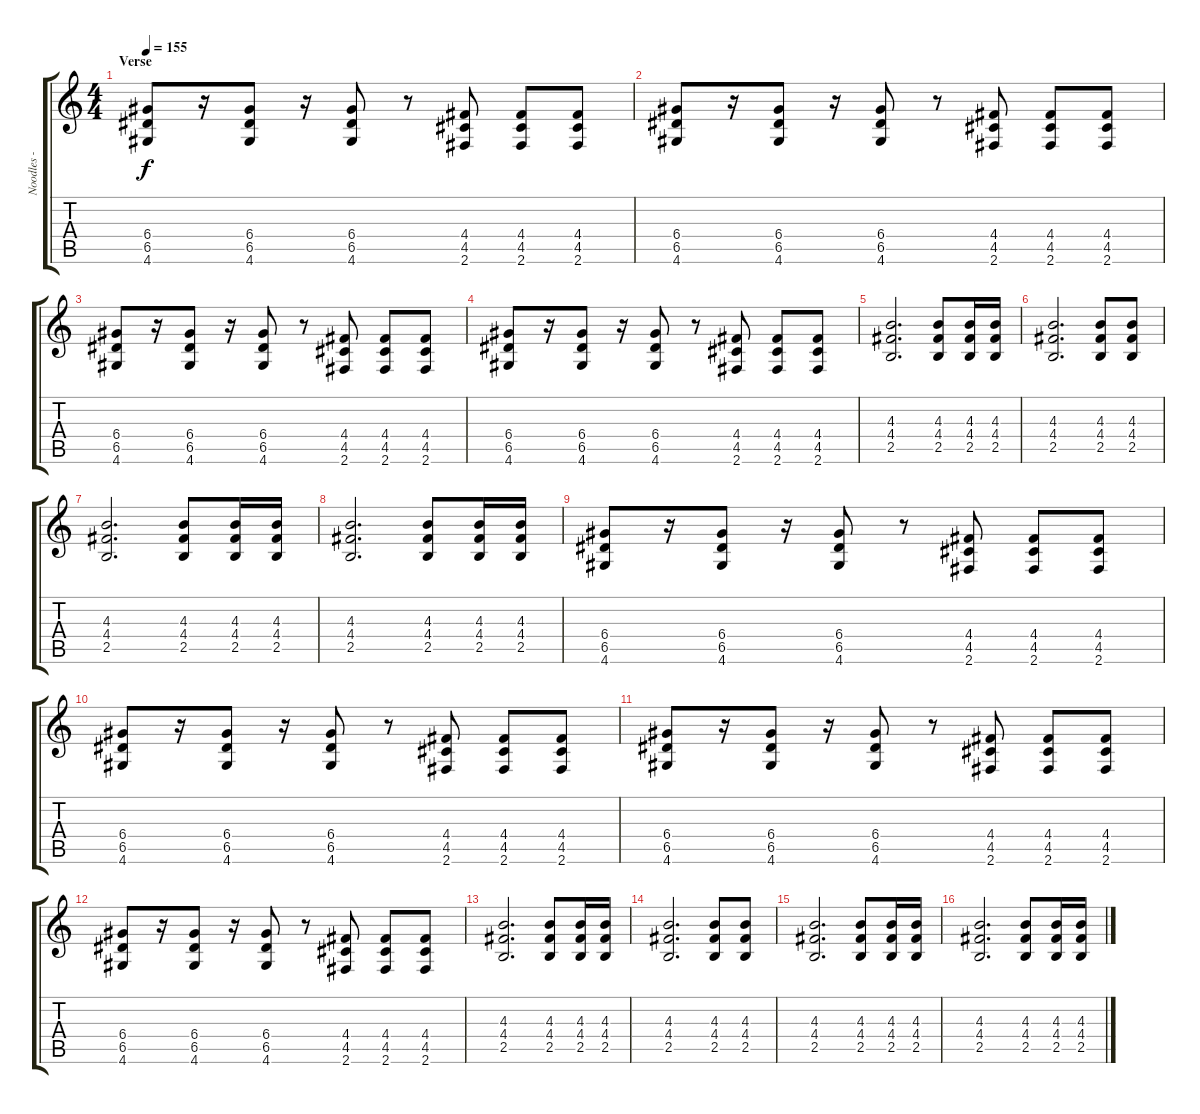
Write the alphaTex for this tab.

\track ("Noodles - Guitar 2" "Noodles - ") {instrument distortionguitar}
\staff {score tabs}
\tuning (E4 B3 G3 D3 A2 E2) {hide}
\ts (4 4)
\section ("" "Verse")
\tempo 155
\clef g2
\ks c
(6.4 6.5 4.6).8{dy f volume 16} r.16 (6.4 6.5 4.6).8 r.16 (6.4 6.5 4.6).8 r.8 (4.4 4.5 2.6).8 (4.4 4.5 2.6).8 (4.4 4.5 2.6).8 |
(6.4 6.5 4.6).8 r.16 (6.4 6.5 4.6).8 r.16 (6.4 6.5 4.6).8 r.8 (4.4 4.5 2.6).8 (4.4 4.5 2.6).8 (4.4 4.5 2.6).8 |
(6.4 6.5 4.6).8 r.16 (6.4 6.5 4.6).8 r.16 (6.4 6.5 4.6).8 r.8 (4.4 4.5 2.6).8 (4.4 4.5 2.6).8 (4.4 4.5 2.6).8 |
(6.4 6.5 4.6).8 r.16 (6.4 6.5 4.6).8 r.16 (6.4 6.5 4.6).8 r.8 (4.4 4.5 2.6).8 (4.4 4.5 2.6).8 (4.4 4.5 2.6).8 |
(4.3 4.4 2.5).2{d} (4.3 4.4 2.5).8 (4.3 4.4 2.5).16 (4.3 4.4 2.5).16 |
(4.3 4.4 2.5).2{d} (4.3 4.4 2.5).8 (4.3 4.4 2.5).8 |
(4.3 4.4 2.5).2{d} (4.3 4.4 2.5).8 (4.3 4.4 2.5).16 (4.3 4.4 2.5).16 |
(4.3 4.4 2.5).2{d} (4.3 4.4 2.5).8 (4.3 4.4 2.5).16 (4.3 4.4 2.5).16 |
(6.4 6.5 4.6).8{volume 14} r.16 (6.4 6.5 4.6).8 r.16 (6.4 6.5 4.6).8 r.8 (4.4 4.5 2.6).8 (4.4 4.5 2.6).8 (4.4 4.5 2.6).8 |
(6.4 6.5 4.6).8 r.16 (6.4 6.5 4.6).8 r.16 (6.4 6.5 4.6).8 r.8 (4.4 4.5 2.6).8 (4.4 4.5 2.6).8 (4.4 4.5 2.6).8 |
(6.4 6.5 4.6).8 r.16 (6.4 6.5 4.6).8 r.16 (6.4 6.5 4.6).8 r.8 (4.4 4.5 2.6).8 (4.4 4.5 2.6).8 (4.4 4.5 2.6).8 |
(6.4 6.5 4.6).8 r.16 (6.4 6.5 4.6).8 r.16 (6.4 6.5 4.6).8 r.8 (4.4 4.5 2.6).8 (4.4 4.5 2.6).8 (4.4 4.5 2.6).8 |
(4.3 4.4 2.5).2{d} (4.3 4.4 2.5).8 (4.3 4.4 2.5).16 (4.3 4.4 2.5).16 |
(4.3 4.4 2.5).2{d} (4.3 4.4 2.5).8 (4.3 4.4 2.5).8 |
(4.3 4.4 2.5).2{d} (4.3 4.4 2.5).8 (4.3 4.4 2.5).16 (4.3 4.4 2.5).16 |
(4.3 4.4 2.5).2{d} (4.3 4.4 2.5).8 (4.3 4.4 2.5).16 (4.3 4.4 2.5).16
